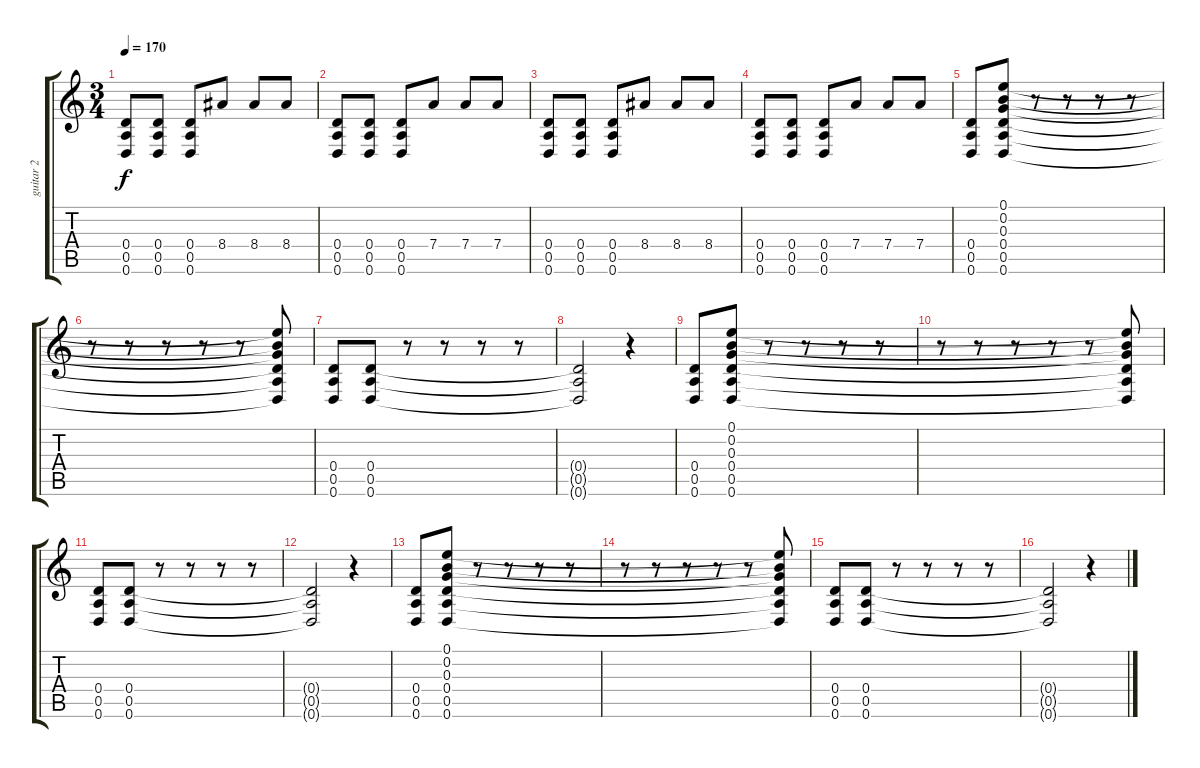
\track ("guitar 2" "guitar 2") {instrument distortionguitar}
\staff {score tabs}
\tuning (E4 B3 G3 D3 A2 D2) {hide}
\ts (3 4)
\tempo 170
\clef g2
\ks c
(0.4 0.5 0.6).8{dy f} (0.4 0.5 0.6).8 (0.4 0.5 0.6).8 8.4.8 8.4.8 8.4.8 |
(0.4 0.5 0.6).8 (0.4 0.5 0.6).8 (0.4 0.5 0.6).8 7.4.8 7.4.8 7.4.8 |
(0.4 0.5 0.6).8 (0.4 0.5 0.6).8 (0.4 0.5 0.6).8 8.4.8 8.4.8 8.4.8 |
(0.4 0.5 0.6).8 (0.4 0.5 0.6).8 (0.4 0.5 0.6).8 7.4.8 7.4.8 7.4.8 |
(0.4 0.5 0.6).8 (0.1 0.2 0.3 0.4 0.5 0.6).8 r.8 r.8 r.8 r.8 |
r.8 r.8 r.8 r.8 r.8 (0.1{t} 0.2{t} 0.3{t} 0.4{t} 0.5{t} 0.6{t}).8 |
(0.4 0.5 0.6).8 (0.4 0.5 0.6).8 r.8 r.8 r.8 r.8 |
(0.4{t} 0.5{t} 0.6{t}).2 r.4 |
(0.4 0.5 0.6).8 (0.1 0.2 0.3 0.4 0.5 0.6).8 r.8 r.8 r.8 r.8 |
r.8 r.8 r.8 r.8 r.8 (0.1{t} 0.2{t} 0.3{t} 0.4{t} 0.5{t} 0.6{t}).8 |
(0.4 0.5 0.6).8 (0.4 0.5 0.6).8 r.8 r.8 r.8 r.8 |
(0.4{t} 0.5{t} 0.6{t}).2 r.4 |
(0.4 0.5 0.6).8 (0.1 0.2 0.3 0.4 0.5 0.6).8 r.8 r.8 r.8 r.8 |
r.8 r.8 r.8 r.8 r.8 (0.1{t} 0.2{t} 0.3{t} 0.4{t} 0.5{t} 0.6{t}).8 |
(0.4 0.5 0.6).8 (0.4 0.5 0.6).8 r.8 r.8 r.8 r.8 |
(0.4{t} 0.5{t} 0.6{t}).2 r.4
